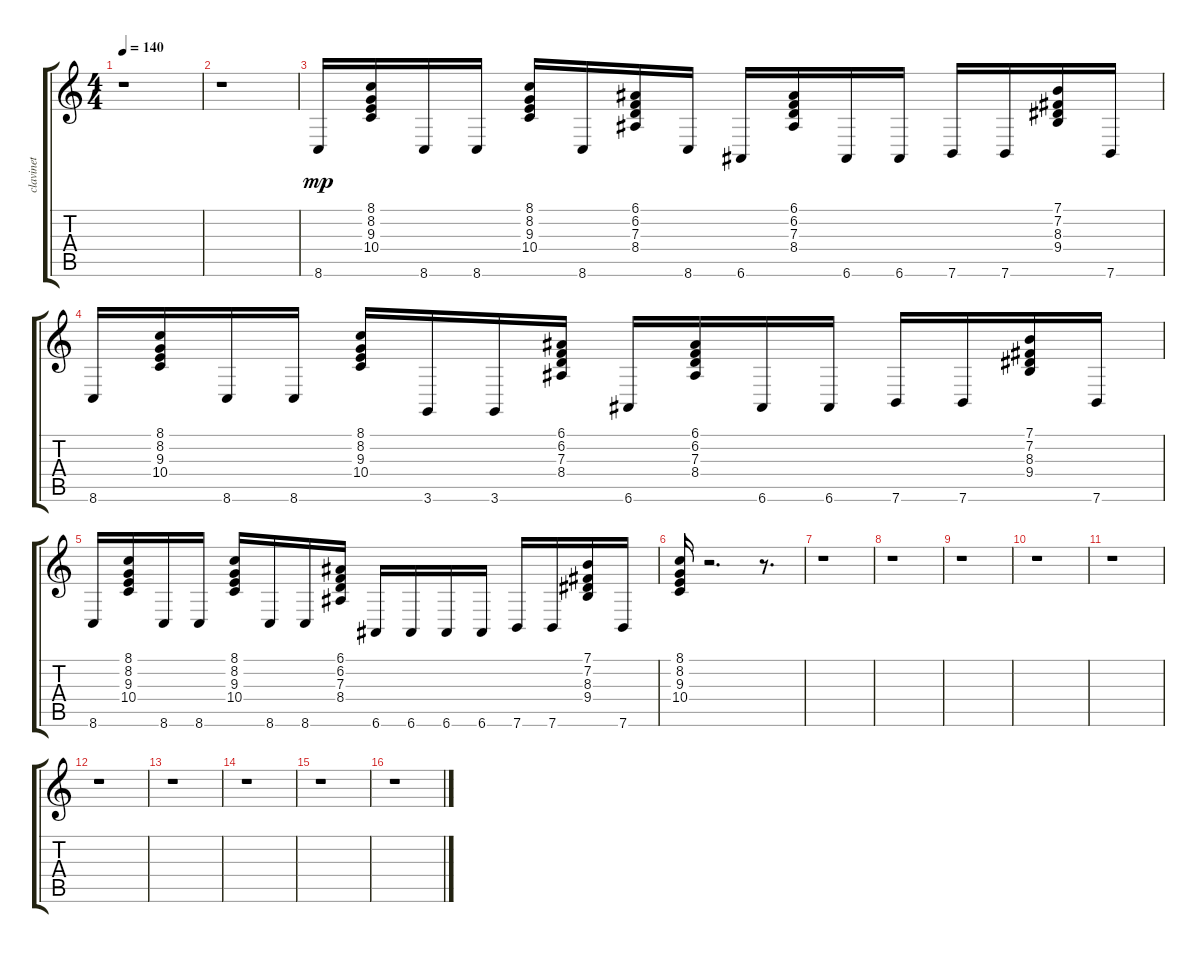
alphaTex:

\track ("clavinet" "clavinet") {instrument clavinet}
\staff {score tabs}
\tuning (E4 B3 G3 D3 A2 E2) {hide}
\ts (4 4)
\tempo 140
\clef g2
\ks c
r.1{dy mp} |
r.1 |
8.6.16 (8.1 8.2 9.3 10.4).16 8.6.16 8.6.16 (8.1 8.2 9.3 10.4).16 8.6.16 (6.1 6.2 7.3 8.4).16 8.6.16 6.6.16 (6.1 6.2 7.3 8.4).16 6.6.16 6.6.16 7.6.16 7.6.16 (7.1 7.2 8.3 9.4).16 7.6.16 |
8.6.16 (8.1 8.2 9.3 10.4).16 8.6.16 8.6.16 (8.1 8.2 9.3 10.4).16 3.6.16 3.6.16 (6.1 6.2 7.3 8.4).16 6.6.16 (6.1 6.2 7.3 8.4).16 6.6.16 6.6.16 7.6.16 7.6.16 (7.1 7.2 8.3 9.4).16 7.6.16 |
8.6.16 (8.1 8.2 9.3 10.4).16 8.6.16 8.6.16 (8.1 8.2 9.3 10.4).16 8.6.16 8.6.16 (6.1 6.2 7.3 8.4).16 6.6.16 6.6.16 6.6.16 6.6.16 7.6.16 7.6.16 (7.1 7.2 8.3 9.4).16 7.6.16 |
(8.1 8.2 9.3 10.4).16 r.2{d} r.8{d} |
r.1 |
r.1 |
r.1 |
r.1 |
r.1 |
r.1 |
r.1 |
r.1 |
r.1 |
r.1
